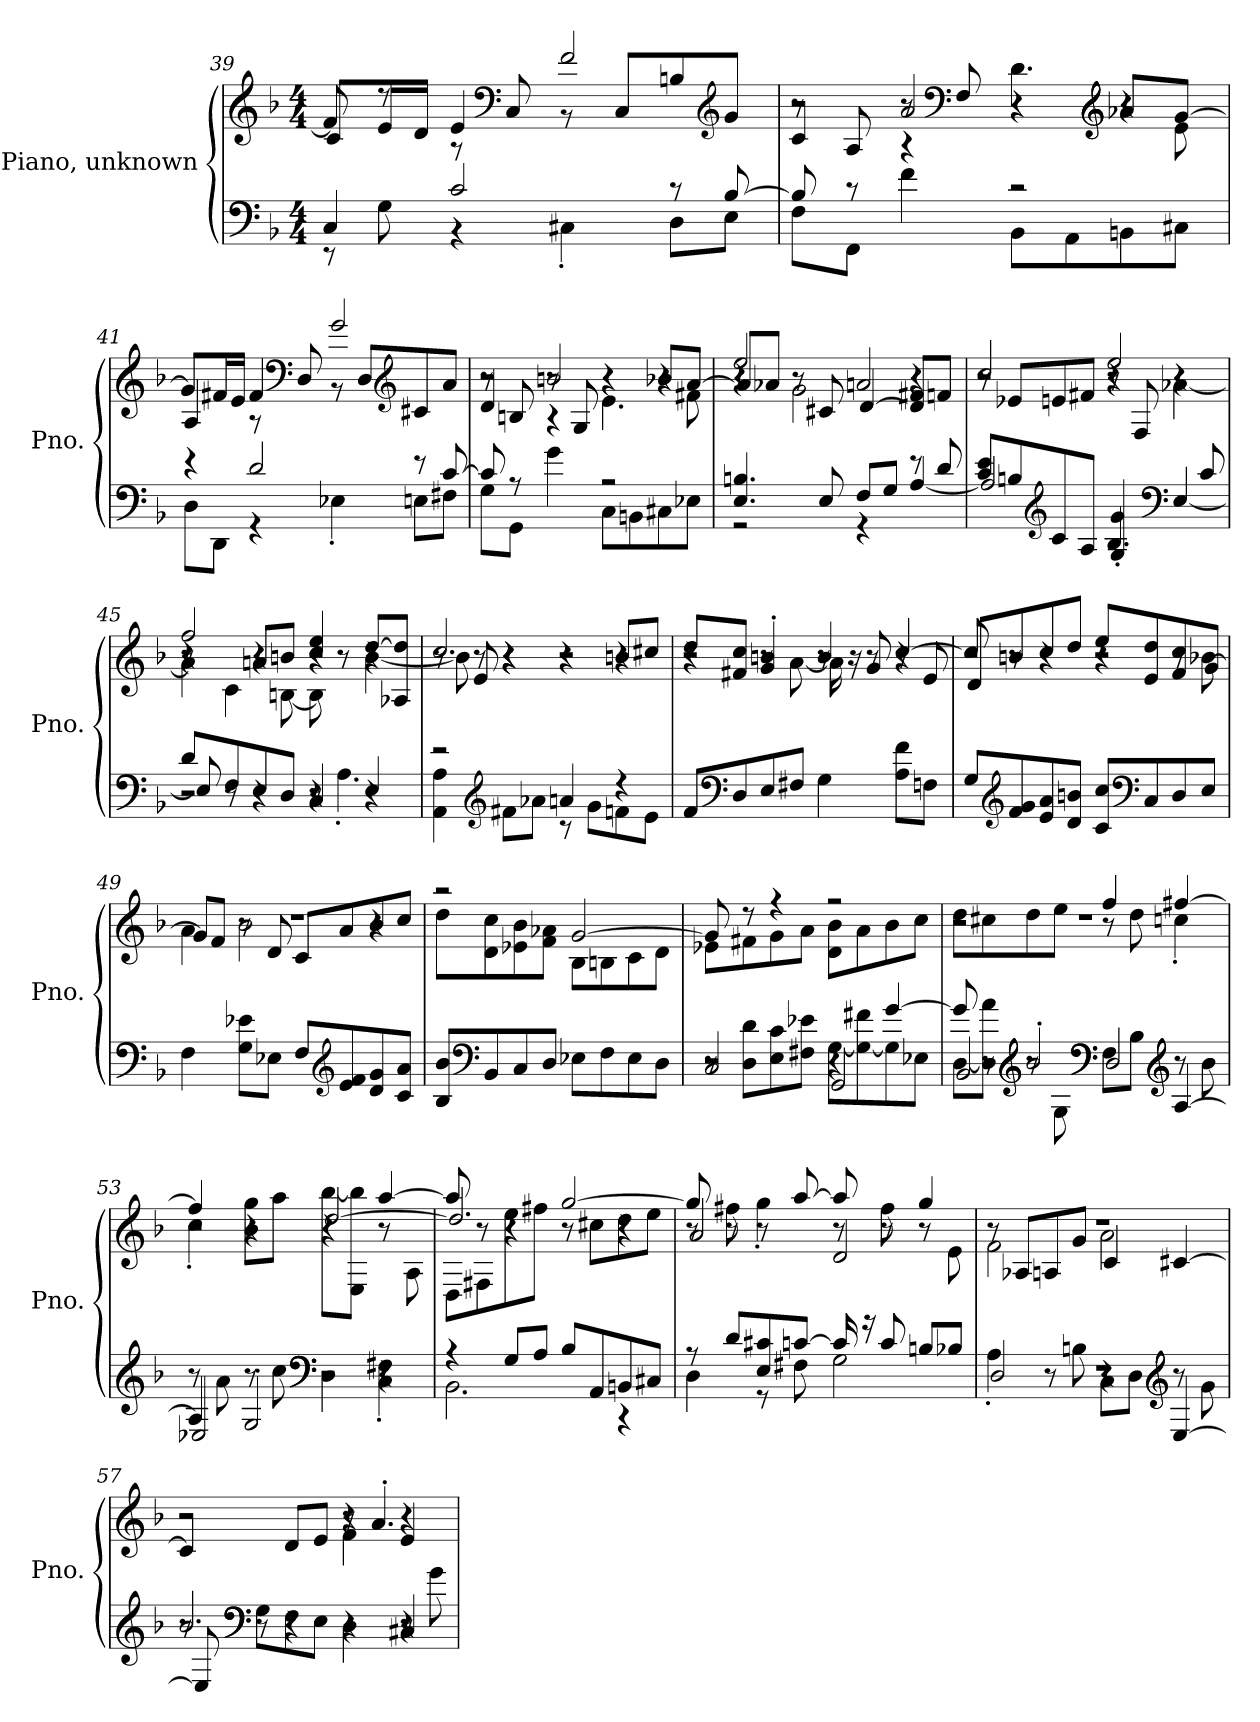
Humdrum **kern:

**kern	**kern
*part1	*part1
*staff2	*staff1
*I"Piano, unknown	*
*I'Pno.	*
*clefF4	*clefG2
*k[b-]	*k[b-]
*M4/4	*M4/4
=39	=39
*^	*^
4C/	8r	8f/]	8c/L
.	8G\	8r	16e/L
.	.	.	16d/JJ
2c/	4r	4e/	8r
*	*	*clefF4	*
.	.	.	8C/
.	4C#X'\	2f/	8r
.	.	.	8C/L
8r	8D\L	.	8Bn/
*	*	*clefG2	*
[8B-/	8E\J	.	8g/J
=40	=40	=40	=40
*	*	*	*^
8B-/]	8F\L	4c/	2r	8r
8r	8FF\J	.	.	8A/
4r	4f\	2a/	.	8r
*	*	*clefF4	*	*
.	.	.	.	8F/
2r	8BB-\L	.	4.d\	4r
.	8AA\	.	.	.
*	*	*clefG2	*	*
.	8BBn\	4r	.	8a-X/L
.	8C#X\J	.	8e\	[8g/J
*	*	*	*v	*v
!!LO:PB:g=z
=41	=41	=41	=41
4r	8D\L	4A/	8g/L]
.	8DD\J	.	16f#X/L
.	.	.	16e/JJ
2d/	4r	4f#/	8r
*	*	*clefF4	*
.	.	.	8D/
.	4E-X'\	2g/	8r
.	.	.	8D/L
*	*	*clefG2	*
8r	8En\L	.	8c#X/
[8c/	8F#X\J	.	8a/J
=42	=42	=42	=42
*	*	*	*^
8c/]	8G\L	4d/	2r	8r
8r	8GG\J	.	.	8Bn/
4r	4g\	2bn/	.	8r
.	.	.	.	8G/
2r	8C\L	.	4.e\	4r
.	8BBn\	.	.	.
.	8C#X\	4r	.	8b-X/L
.	8E-X\J	.	8f#X\	[8a/J
=43	=43	=43	=43	=43
4.E/ 4.Bn/	2r	2ee/	4r	8a/L]
.	.	.	.	8a-X/J
.	.	.	2g\	8r
8E/	.	.	.	8c#X/
8F/L	4r	2an/	.	[4d/
8G/J	.	.	.	.
8r	[4A/	.	4r	8d/] 8f#X/L
8d/	.	.	.	8fn/J
!!LO:LB:g=z	!!	!!
=44	=44	=44	=44	=44
8c/ 8e/L	2A/]	2cc/	2r	8r
8Bn/	.	.	.	8e-X/L
*clefG2	*	*	*	*
8c/	.	.	.	8en/
8A/J	.	.	.	8f#X/J
4.B/	4G/' 4g/'	2ee/	4r	8r
.	.	.	.	8F/
*clefF4	*	*	*	*
.	[4E/	.	[4a-X\	4r
8c/	.	.	.	.
=45	=45	=45	=45	=45
*	*^	*	*	*^
8d/L	2r	8E/]	2ff/	4a-\]	4r	8r
8F/	.	8r	.	.	.	4c\
8E/	.	4r	.	4r	8an/L	.
8D/J	.	.	.	.	8bn/J	[8Bn\
4r	8r	4C/	2r	4r	4cc/ 4ee/	8B\]
.	4.A'\	.	.	.	.	8r
4E/	.	4r	.	[4b\	[8dd/L	4r
.	.	.	.	.	8A-X/ 8dd/]J	.
*	*v	*v	*	*	*	*
*	*	*	*	*v	*v
=46	=46	=46	=46	=46
2r	4AA\ 4A\	2.cc/	8b\]	8r
.	.	.	8r	8e/
*clefG2	*	*	*	*
.	8f#X\L	.	4r	4r
.	8a-X\J	.	.	.
4an/	8r	.	2r	4r
.	8g\L	.	.	.
4r	8fn\	4r	.	8bn/L
.	8e\J	.	.	8cc#X/J
*v	*v	*	*	*
!!LO:LB:g=z	!!	!!
=47	=47	=47	=47
8f/L	2r	4r	8dd/L
*clefF4	*	*	*
8D/	.	.	8f#X/ 8cc/J
8E/	.	8r	4g/' 4bn/'
8F#X/J	.	[8a\	.
4G\	4b/	16a\]	8r
.	.	16r	.
.	.	8r	8g/
8A\ 8f\L	[4cc/	4r	8r
8Fn\J	.	.	8e/
=48	=48	=48	=48
8G/L	8cc/]	2r	8d/L
*clefG2	*	*	*
8f/ 8g/	8r	.	8bn/
8e/ 8a/	4r	.	8cc/
8d/ 8bn/J	.	.	8dd/J
8c/ 8cc/L	2r	4r	8ee/L
*clefF4	*	*	*
8C/	.	.	8e/ 8dd/
8D/	.	8r	8f/ 8cc/
8E/J	.	8b-X\	[8g/J
=49	=49	=49	=49
4F\	1r	4a\	8g/L]
.	.	.	8f/J
8G\ 8e-X\L	.	2b-\	8r
8E-X\J	.	.	8d/
8F/L	.	.	8c/L
*clefG2	*	*	*
8e-/ 8f/	.	.	8a/
8d/ 8g/	.	4r	8b-/
8c/ 8a/J	.	.	8cc/J
*	*	*v	*v
!!LO:LB:g=z
=50	=50	=50
8B-/ 8b-/L	2r	8dd\L
*clefF4	*	*
8BB-/	.	8d\ 8cc\
8C/	.	8e-X\ 8b-\
8D/J	.	8f\ 8a-X\J
8E-X\L	[2g/	8B-\L
8F\	.	8Bn\
8E-\	.	8c\
8D\J	.	8d\J
=51	=51	=51
*^	*	*
*	*^	*	*
2r	8r	2C/	8g/]	8e-X\L
.	8D\ 8d\L	.	8r	8f#X\
.	8E\ 8c\	.	4r	8g\
.	8F#X\ 8e-X\J	.	.	8a\J
4r	[8G\L	2GG/	2r	8d\ 8b-\L
.	8G\_ 8f#X\	.	.	8a\
[4g/	8G\]	.	.	8b-\
.	8E-X\J	.	.	8cc\J
=52	=52	=52	=52	=52
*	*	*	*	*^
8g/]	[8D\L	2BB-/	1r	8dd\L	2r
8r	8D\] 8a\J	.	.	8cc#X\	.
*clefG2	*	*	*	*	*
2b-'/	8r	.	.	8dd\	.
.	8G\	.	.	8ee\J	.
*clefF4	*	*	*	*	*
.	8F\L	2D/	.	8r	4ff/
.	8B-\J	.	.	8dd\	.
*clefG2	*	*	*	*	*
[4A/	8r	.	.	4ccn'\	[4ff#X/
.	8b-\	.	.	.	.
!!LO:LB:g=z	!!	!!
=53	=53	=53	=53	=53	=53
4A/]	8r	2E-X/	2r	4cc'\	4ff#/]
.	8a\	.	.	.	.
2G'/	8r	.	.	8b-\ 8gg\L	4r
.	8cc\	.	.	8aa\J	.
*clefF4	*	*	*	*	*
.	4D\	2r	4r	[8bb-\L	[2dd/
.	.	.	.	8E\ 8bb-\]J	.
4r	4C\' 4F#X\'	.	[4aa/	8r	.
.	.	.	.	8A\	.
*	*v	*v	*	*	*
=54	=54	=54	=54	=54
4r	2.BB-\	8aa/]	8D\L	2.dd/]
.	.	8r	8F#X\	.
8G/L	.	4r	8ee\	.
8A/J	.	.	8ff#X\J	.
8B-/L	.	[2gg/	8r	.
8AA/	.	.	8cc#X\L	.
8BBn/	4r	.	8dd\	4r
8C#X/J	.	.	8ee\J	.
=55	=55	=55	=55	=55
8r	4D\	8gg/]	8r	2a/
8d/L	.	8r	8ff#X\	.
8E/ 8c#X/	8r	8r	4gg'\	.
[8cn/J	8F#X\	[8aa/	.	.
16c/]	2G\	8aa/]	8r	2d/
16r	.	.	.	.
8c/	.	8r	8ff#\	.
8Bn/L	.	4gg/	8r	.
8B-X/J	.	.	8e\	.
!!LO:LB:g=z	!!	!!
=56	=56	=56	=56	=56
*	*^	*	*	*
1r	4A'\	2D/	1r	2f\	8r
.	.	.	.	.	8A-X/L
.	8r	.	.	.	8An/
.	8Bn\	.	.	.	8g/J
.	8C\L	4r	.	2a\	4c/
.	8D\J	.	.	.	.
*clefG2	*	*	*	*	*
.	8r	[4E/	.	.	[4c#X/
.	8g\	.	.	.	.
=57	=57	=57	=57	=57	=57
2.b-/	8r	8E/]	2r	2r	4c#/]
*clefF4	*	*	*	*	*
.	8G\L	8r	.	.	.
.	8F\	4r	.	.	8d/L
.	8E\J	.	.	.	8e/J
.	4D\	4r	8r	4f\	4r
.	.	.	4.a'/	.	.
4r	8r	4C#X/	.	4r	4e/
.	8g\	.	.	.	.
*v	*v	*v	*	*	*
*	*v	*v	*v
=	=
*-	*-
